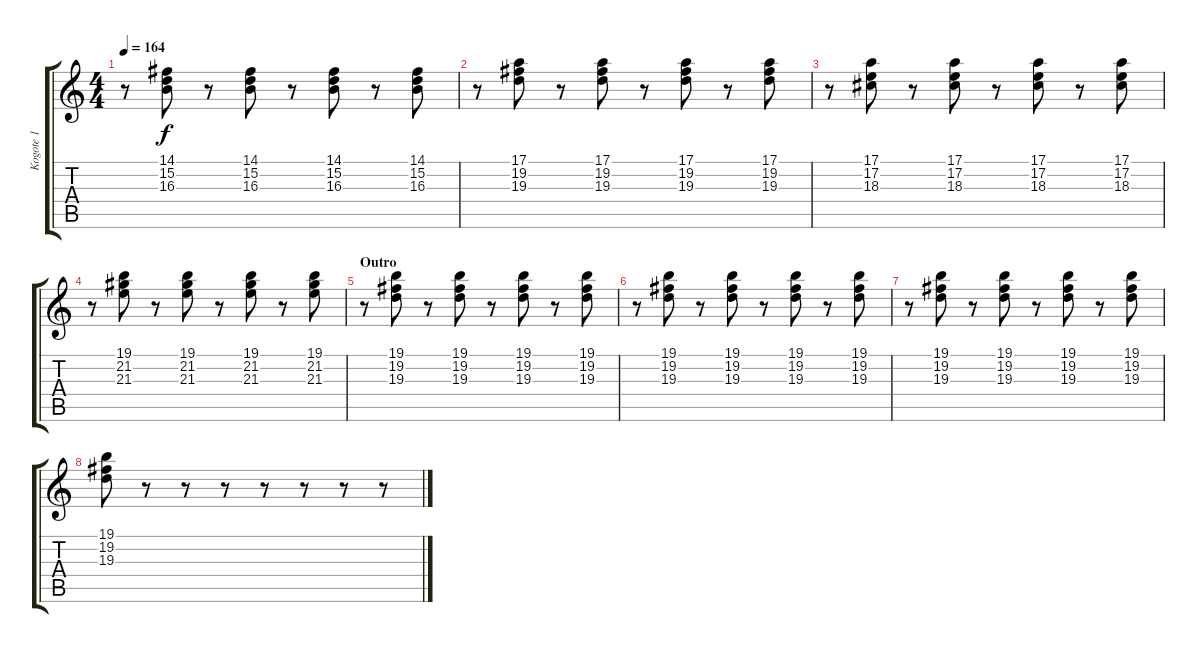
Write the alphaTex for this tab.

\track ("Kogote 1" "Kogote 1") {instrument drawbarorgan}
\staff {score tabs}
\tuning (E4 B3 G3 D3 A2 E2) {hide}
\ts (4 4)
\tempo 164
\clef g2
\ks c
r.8{dy f} (14.1 15.2 16.3).8 r.8 (14.1 15.2 16.3).8 r.8 (14.1 15.2 16.3).8 r.8 (14.1 15.2 16.3).8 |
r.8 (17.1 19.2 19.3).8 r.8 (17.1 19.2 19.3).8 r.8 (17.1 19.2 19.3).8 r.8 (17.1 19.2 19.3).8 |
r.8 (17.1 17.2 18.3).8 r.8 (17.1 17.2 18.3).8 r.8 (17.1 17.2 18.3).8 r.8 (17.1 17.2 18.3).8 |
r.8 (19.1 21.2 21.3).8 r.8 (19.1 21.2 21.3).8 r.8 (19.1 21.2 21.3).8 r.8 (19.1 21.2 21.3).8 |
\section ("" "Outro")
r.8 (19.1 19.2 19.3).8 r.8 (19.1 19.2 19.3).8 r.8 (19.1 19.2 19.3).8 r.8 (19.1 19.2 19.3).8 |
r.8 (19.1 19.2 19.3).8 r.8 (19.1 19.2 19.3).8 r.8 (19.1 19.2 19.3).8 r.8 (19.1 19.2 19.3).8 |
r.8 (19.1 19.2 19.3).8 r.8 (19.1 19.2 19.3).8 r.8 (19.1 19.2 19.3).8 r.8 (19.1 19.2 19.3).8 |
(19.1 19.2 19.3).8 r.8 r.8 r.8 r.8 r.8 r.8 r.8
